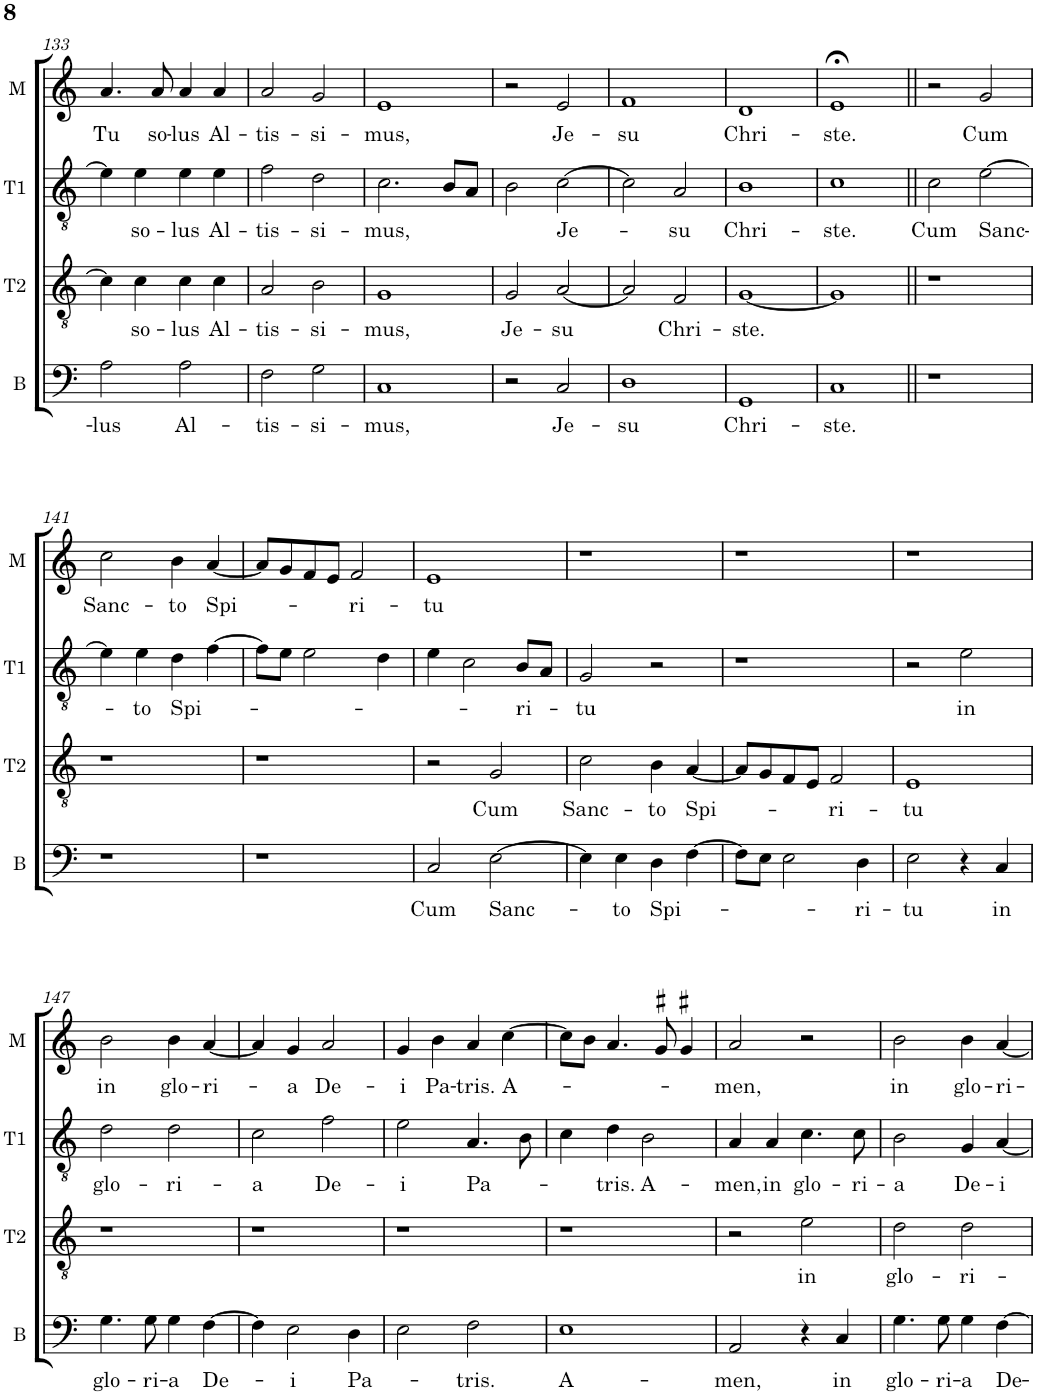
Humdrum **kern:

**kern	**text	**kern	**text	**kern	**text	**kern	**text
*part4	*part4	*part3	*part3	*part2	*part2	*part1	*part1
*staff4	*staff4	*staff3	*staff3	*staff2	*staff2	*staff1	*staff1
*I"B	*	*I"T2	*	*I"T1	*	*I"Mez	*
*I'B	*	*I'T2	*	*I'T1	*	*I'M	*
!!LO:PB:g=z
*clefF4	*	*clefGv2	*	*clefGv2	*	*clefG2	*
*	*	*	*	*Trd4c7	*	*	*
*k[]	*	*k[]	*	*k[]	*	*k[]	*
*M2/2	*	*M2/2	*	*M2/2	*	*M2/2	*
*met(c|)	*	*met(c|)	*	*met(c|)	*	*met(c|)	*
=133	=133	=133	=133	=133	=133	=133	=133
!	!LO:LY:b	!	!	!	!	!	!LO:LY:b
2A\	-lus	4c\]	.	4e\]	.	4.a/	Tu
!	!	!	!LO:LY:b	!	!LO:LY:b	!	!
.	.	4c\	so-	4e\	so-	.	.
!	!	!	!	!	!	!	!LO:LY:b
.	.	.	.	.	.	8a/	so-
!	!LO:LY:b	!	!LO:LY:b	!	!LO:LY:b	!	!LO:LY:b
2A\	Al-	4c\	-lus	4e\	-lus	4a/	-lus
!	!	!	!LO:LY:b	!	!LO:LY:b	!	!LO:LY:b
.	.	4c\	Al-	4e\	Al-	4a/	Al-
=134	=134	=134	=134	=134	=134	=134	=134
!	!LO:LY:b	!	!LO:LY:b	!	!LO:LY:b	!	!LO:LY:b
2F\	-tis-	2A/	-tis-	2f\	-tis-	2a/	-tis-
!	!LO:LY:b	!	!LO:LY:b	!	!LO:LY:b	!	!LO:LY:b
2G\	-si-	2B\	-si-	2d\	-si-	2g/	-si-
=135	=135	=135	=135	=135	=135	=135	=135
!	!LO:LY:b	!	!LO:LY:b	!	!LO:LY:b	!	!LO:LY:b
1C	-mus,	1G	-mus,	2.c\	-mus,	1e	-mus,
.	.	.	.	8B/L	.	.	.
.	.	.	.	8A/J	.	.	.
=136	=136	=136	=136	=136	=136	=136	=136
!	!	!	!LO:LY:b	!	!	!	!
2r	.	2G/	Je-	2B\	.	2r	.
!	!LO:LY:b	!	!LO:LY:b	!	!LO:LY:b	!	!LO:LY:b
2C/	Je-	[2A/	-su	[2c\	Je-	2e/	Je-
=137	=137	=137	=137	=137	=137	=137	=137
!	!LO:LY:b	!	!	!	!	!	!LO:LY:b
1D	-su	2A/]	.	2c\]	.	1f	-su
!	!	!	!LO:LY:b	!	!LO:LY:b	!	!
.	.	2F/	Chri-	2A/	-su	.	.
=138	=138	=138	=138	=138	=138	=138	=138
!	!LO:LY:b	!	!LO:LY:b	!	!LO:LY:b	!	!LO:LY:b
1GG	Chri-	[1G	-ste.	1B	Chri-	1d	Chri-
=139	=139	=139	=139	=139	=139	=139	=139
!	!LO:LY:b	!	!	!	!LO:LY:b	!	!LO:LY:b
1C	-ste.	1G]	.	1c	-ste.	1e;<	-ste.
=140||	=140||	=140||	=140||	=140||	=140||	=140||	=140||
!	!	!	!	!	!LO:LY:b	!	!
1r	.	1r	.	2c\	Cum	2r	.
!	!	!	!	!	!LO:LY:b	!	!LO:LY:b
.	.	.	.	[2e\	Sanc-	2g/	Cum
!!LO:LB:g=z
=141	=141	=141	=141	=141	=141	=141	=141
!	!	!	!	!	!	!	!LO:LY:b
1r	.	1r	.	4e\]	.	2cc\	Sanc-
!	!	!	!	!	!LO:LY:b	!	!
.	.	.	.	4e\	to	.	.
!	!	!	!	!	!LO:LY:b	!	!LO:LY:b
.	.	.	.	4d\	Spi-	4b\	-to
!	!	!	!	!	!	!	!LO:LY:b
.	.	.	.	[4f\	.	[4a/	Spi-
=142	=142	=142	=142	=142	=142	=142	=142
1r	.	1r	.	8f\L]	.	8a/L]	.
.	.	.	.	8e\J	.	8g/	.
.	.	.	.	2e\	.	8f/	.
.	.	.	.	.	.	8e/J	.
!	!	!	!	!	!	!	!LO:LY:b
.	.	.	.	.	.	2f/	-ri-
.	.	.	.	4d\	.	.	.
=143	=143	=143	=143	=143	=143	=143	=143
!	!LO:LY:b	!	!	!	!	!	!LO:LY:b
2C/	Cum	2r	.	4e\	.	1e	-tu
.	.	.	.	2c\	.	.	.
!	!LO:LY:b	!	!LO:LY:b	!	!	!	!
[2E\	Sanc-	2G/	Cum	.	.	.	.
!	!	!	!	!	!LO:LY:b	!	!
.	.	.	.	8B/L	-ri-	.	.
.	.	.	.	8A/J	.	.	.
=144	=144	=144	=144	=144	=144	=144	=144
!	!	!	!LO:LY:b	!	!LO:LY:b	!	!
4E\]	.	2c\	Sanc-	2G/	-tu	1r	.
!	!LO:LY:b	!	!	!	!	!	!
4E\	-to	.	.	.	.	.	.
!	!LO:LY:b	!	!LO:LY:b	!	!	!	!
4D\	Spi-	4B\	-to	2r	.	.	.
!	!	!	!LO:LY:b	!	!	!	!
[4F\	.	[4A/	Spi-	.	.	.	.
=145	=145	=145	=145	=145	=145	=145	=145
8F\L]	.	8A/L]	.	1r	.	1r	.
8E\J	.	8G/	.	.	.	.	.
2E\	.	8F/	.	.	.	.	.
.	.	8E/J	.	.	.	.	.
!	!	!	!LO:LY:b	!	!	!	!
.	.	2F/	-ri-	.	.	.	.
!	!LO:LY:b	!	!	!	!	!	!
4D\	-ri-	.	.	.	.	.	.
=146	=146	=146	=146	=146	=146	=146	=146
!	!LO:LY:b	!	!LO:LY:b	!	!	!	!
2E\	-tu	1E	-tu	2r	.	1r	.
!	!	!	!	!	!LO:LY:b	!	!
4r	.	.	.	2e\	in	.	.
!	!LO:LY:b	!	!	!	!	!	!
4C/	in	.	.	.	.	.	.
!!LO:LB:g=z
=147	=147	=147	=147	=147	=147	=147	=147
!	!LO:LY:b	!	!	!	!LO:LY:b	!	!LO:LY:b
4.G\	glo-	1r	.	2d\	glo-	2b\	in
!	!LO:LY:b	!	!	!	!	!	!
8G\	-ri-	.	.	.	.	.	.
!	!LO:LY:b	!	!	!	!LO:LY:b	!	!LO:LY:b
4G\	-a	.	.	2d\	-ri-	4b\	glo-
!	!LO:LY:b	!	!	!	!	!	!LO:LY:b
[4F\	De-	.	.	.	.	[4a/	-ri-
=148	=148	=148	=148	=148	=148	=148	=148
!	!	!	!	!	!LO:LY:b	!	!
4F\]	.	1r	.	2c\	-a	4a/]	.
!	!LO:LY:b	!	!	!	!	!	!LO:LY:b
2E\	-i	.	.	.	.	4g/	-a
!	!	!	!	!	!LO:LY:b	!	!LO:LY:b
.	.	.	.	2f\	De-	2a/	De-
!	!LO:LY:b	!	!	!	!	!	!
4D\	Pa-	.	.	.	.	.	.
=149	=149	=149	=149	=149	=149	=149	=149
!	!	!	!	!	!LO:LY:b	!	!LO:LY:b
2E\	.	1r	.	2e\	-i	4g/	-i
!	!	!	!	!	!	!	!LO:LY:b
.	.	.	.	.	.	4b\	Pa-
!	!LO:LY:b	!	!	!	!LO:LY:b	!	!LO:LY:b
2F\	-tris.	.	.	4.A/	Pa-	4a/	-tris.
!	!	!	!	!	!	!	!LO:LY:b
.	.	.	.	.	.	[4cc\	A-
.	.	.	.	8B\	.	.	.
=150	=150	=150	=150	=150	=150	=150	=150
!	!LO:LY:b	!	!	!	!	!	!
1E	A-	1r	.	4c\	.	8cc\L]	.
.	.	.	.	.	.	8b\J	.
!	!	!	!	!	!LO:LY:b	!	!
.	.	.	.	4d\	-tris.	4.a/	.
!	!	!	!	!	!LO:LY:b	!	!
.	.	.	.	2B\	A-	.	.
.	.	.	.	.	.	8g#X/	.
.	.	.	.	.	.	4g#X/	.
=151	=151	=151	=151	=151	=151	=151	=151
!	!LO:LY:b	!	!	!	!LO:LY:b	!	!LO:LY:b
2AA/	-men,	2r	.	4A/	-men,	2a/	-men,
!	!	!	!	!	!LO:LY:b	!	!
.	.	.	.	4A/	in	.	.
!	!	!	!LO:LY:b	!	!LO:LY:b	!	!
4r	.	2e\	in	4.c\	glo-	2r	.
!	!LO:LY:b	!	!	!	!	!	!
4C/	in	.	.	.	.	.	.
!	!	!	!	!	!LO:LY:b	!	!
.	.	.	.	8c\	-ri-	.	.
=152	=152	=152	=152	=152	=152	=152	=152
!	!LO:LY:b	!	!LO:LY:b	!	!LO:LY:b	!	!LO:LY:b
4.G\	glo-	2d\	glo-	2B\	-a	2b\	in
!	!LO:LY:b	!	!	!	!	!	!
8G\	-ri-	.	.	.	.	.	.
!	!LO:LY:b	!	!LO:LY:b	!	!LO:LY:b	!	!LO:LY:b
4G\	-a	2d\	-ri-	4G/	De-	4b\	glo-
!	!LO:LY:b	!	!	!	!LO:LY:b	!	!LO:LY:b
[4F\	De-	.	.	[4A/	-i	[4a/	-ri-
=	=	=	=	=	=	=	=
*-	*-	*-	*-	*-	*-	*-	*-
